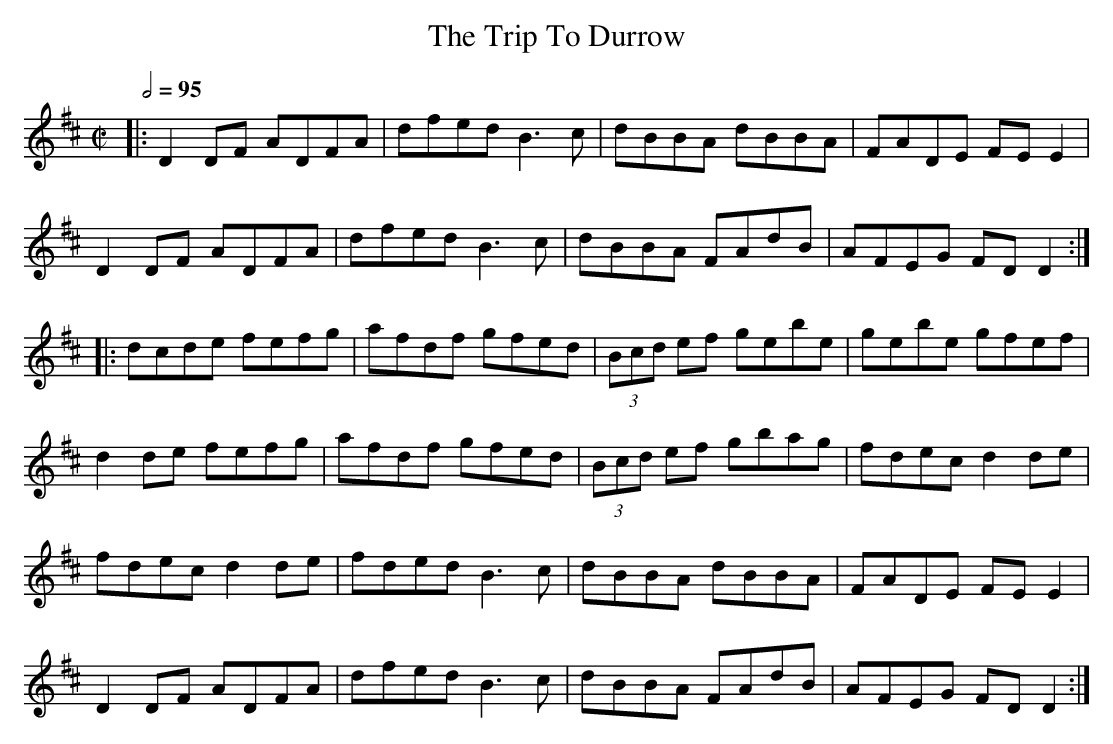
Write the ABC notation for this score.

X:1
T: The Trip To Durrow
M: C|
L: 1/8
Q:1/2=95
K: Dmaj
|:D2DF ADFA|dfed B3c|dBBA dBBA|FADE FE E2|
D2DF ADFA|dfed B3c|dBBA FAdB|AFEG FD D2:|
|:dcde fefg|afdf gfed|(3Bcd ef gebe|gebe gfef|
d2de fefg|afdf gfed|(3Bcd ef gbag|fdec d2de|
fdec d2de|fded B3c|dBBA dBBA|FADE FE E2|
D2DF ADFA|dfed B3c|dBBA FAdB|AFEG FD D2:|
